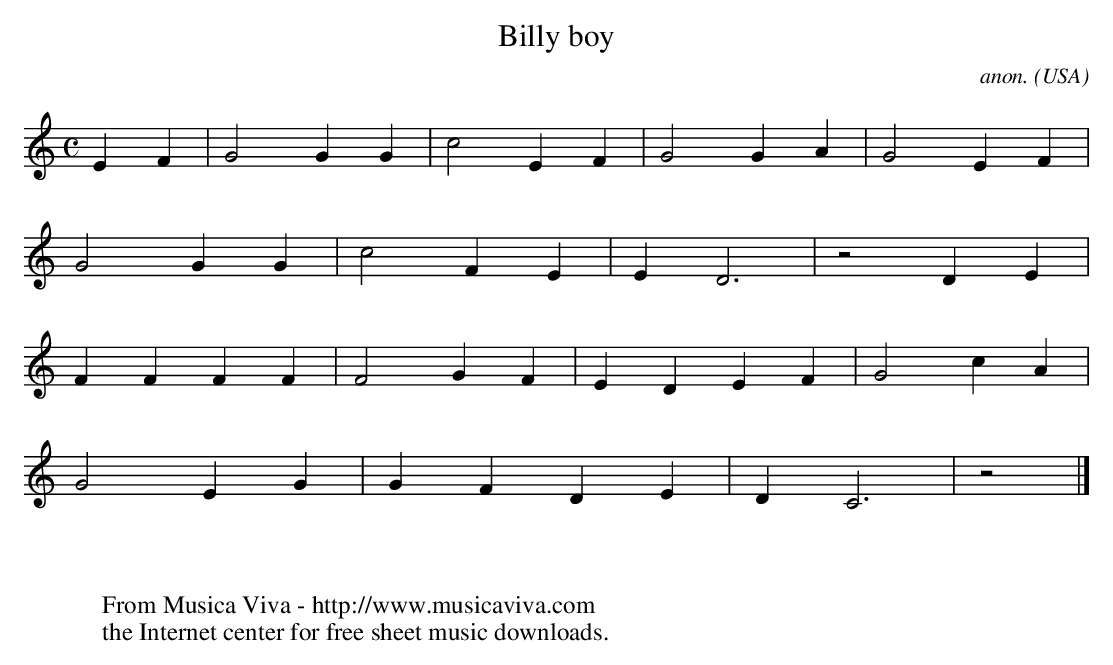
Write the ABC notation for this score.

X:1
T:Billy boy
C:anon.
O:USA
M:C
L:1/4
K:C
EF|G2GG|c2EF|G2GA|G2 EF|
G2GG|c2FE|ED3|z2 DE|
FFFF|F2GF|EDEF|G2cA|
G2EG|GFDE|DC3|z2|]
W:
W:
W:  From Musica Viva - http://www.musicaviva.com
W:  the Internet center for free sheet music downloads.
